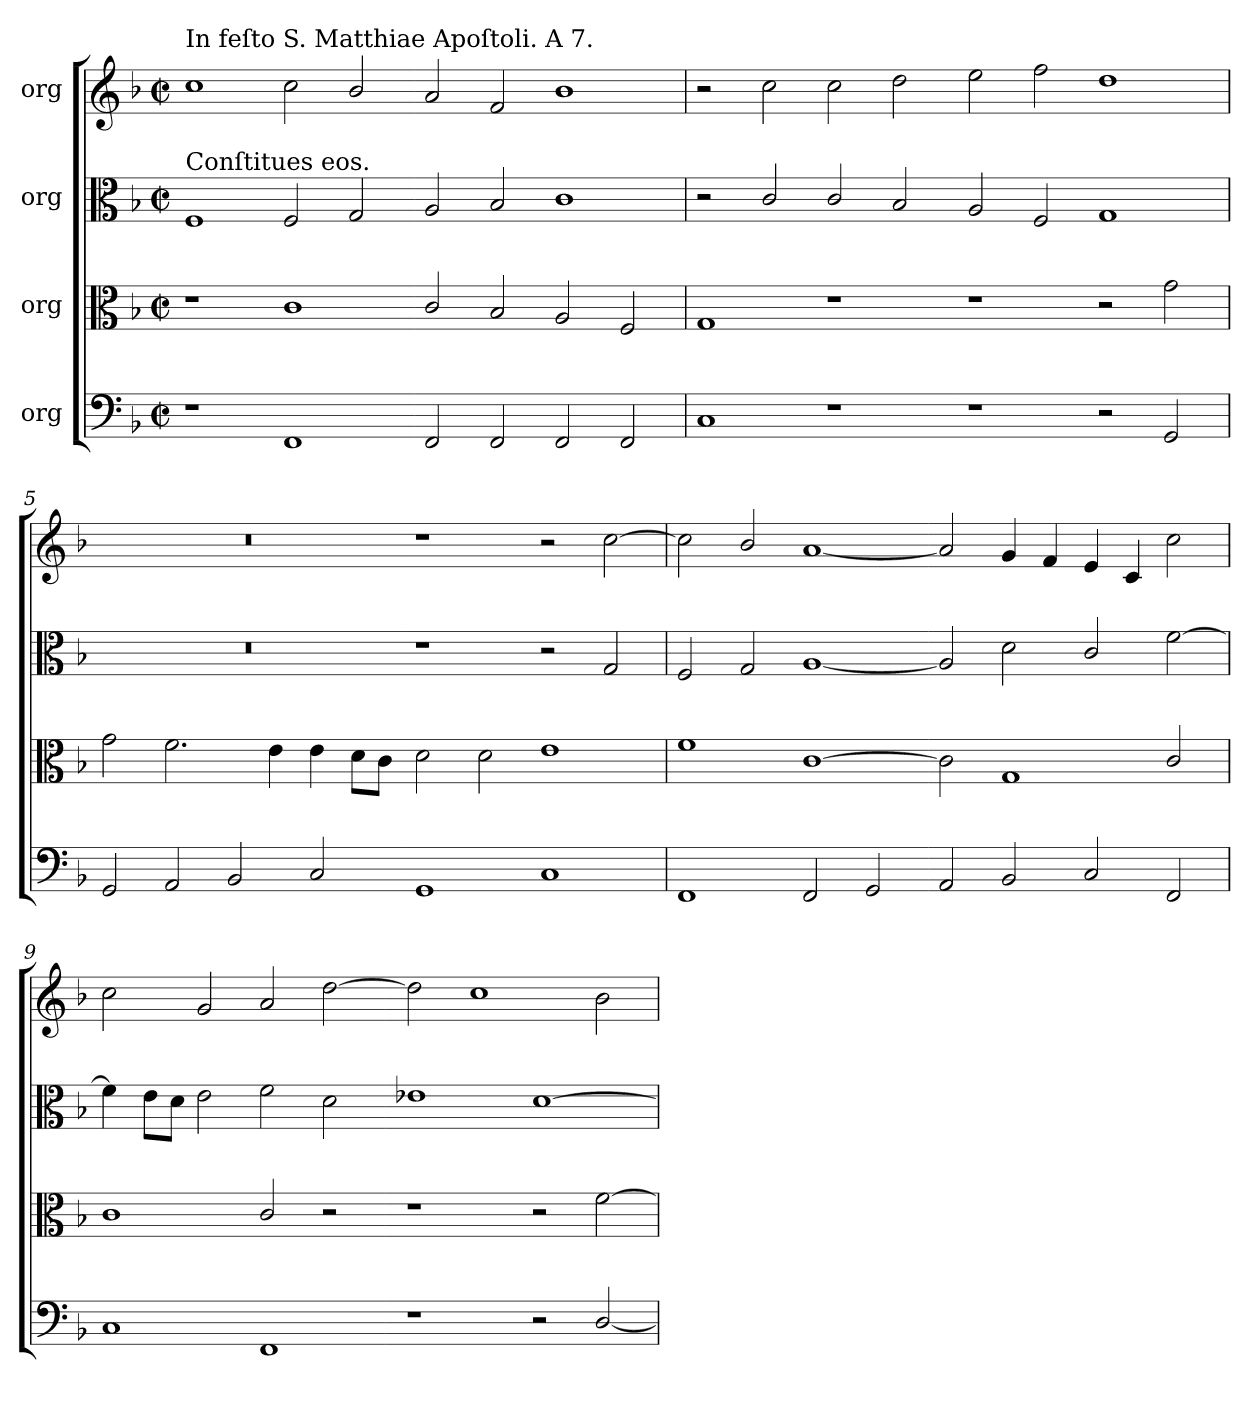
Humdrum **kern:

**kern	**kern	**kern	**kern
*part4	*part3	*part2	*part1
*staff4	*staff3	*staff2	*staff1
*I"org	*I"org	*I"org	*I"org
*clefF4	*clefC3	*clefC3	*clefG2
*k[b-]	*k[b-]	*k[b-]	*k[b-]
*F:	*F:	*F:	*F:
*M2/1	*M2/1	*M2/1	*M2/1
*met(c|)	*met(c|)	*met(c|)	*met(c|)
=1	=1	=1	=1
!	!	!	!LO:TX:a:t=In feſto S. Matthiae Apoſtoli. A 7.
!	!	!LO:TX:a:t=Conſtitues eos.	!
1r	1r	1F	1cc
1FF	1c	2F/	2cc\
.	.	2G/	2b-/
=2-	=2-	=2-	=2-
2FF/	2c/	2A/	2a/
2FF/	2B-/	2B-/	2f/
2FF/	2A/	1c	1b-
2FF/	2F/	.	.
=3	=3	=3	=3
1C	1G	2r	2r
.	.	2c/	2cc\
1r	1r	2c/	2cc\
.	.	2B-/	2dd\
=4-	=4-	=4-	=4-
1r	1r	2A/	2ee\
.	.	2F/	2ff\
2r	2r	1G	1dd
2GG/	2g\	.	.
=5	=5	=5	=5
2GG/	2g\	0r	0r
2AA/	2.f\	.	.
2BB-/	.	.	.
.	4e\	.	.
2C/	4e\	.	.
.	8d\L	.	.
.	8c\J	.	.
=6-	=6-	=6-	=6-
1GG	2d\	1r	1r
.	2d\	.	.
1C	1e	2r	2r
.	.	2G/	[2cc\
=7	=7	=7	=7
1FF	1f	2F/	2cc\]
.	.	2G/	2b-/
2FF/	[1c	[1A	[1a
2GG/	.	.	.
=8-	=8-	=8-	=8-
2AA/	2c]	2A]	2a]
2BB-/	1G	2d\	4g/
.	.	.	4f/
2C/	.	2c/	4e/
.	.	.	4c/
2FF/	2c/	[2f\	2cc\
=9	=9	=9	=9
1C	1c	4f!\]	2cc\
.	.	8e\L	.
.	.	8d\J	.
.	.	2e\	2g/
1FF	2c/	2f\	2a/
.	2r	2d\	[2dd\
=10-	=10-	=10-	=10-
1r	1r	1e-X	2dd\]
.	.	.	1cc
2r	2r	[1d	.
[2D/	[2f\	.	2b-
=	=	=	=
*-	*-	*-	*-
